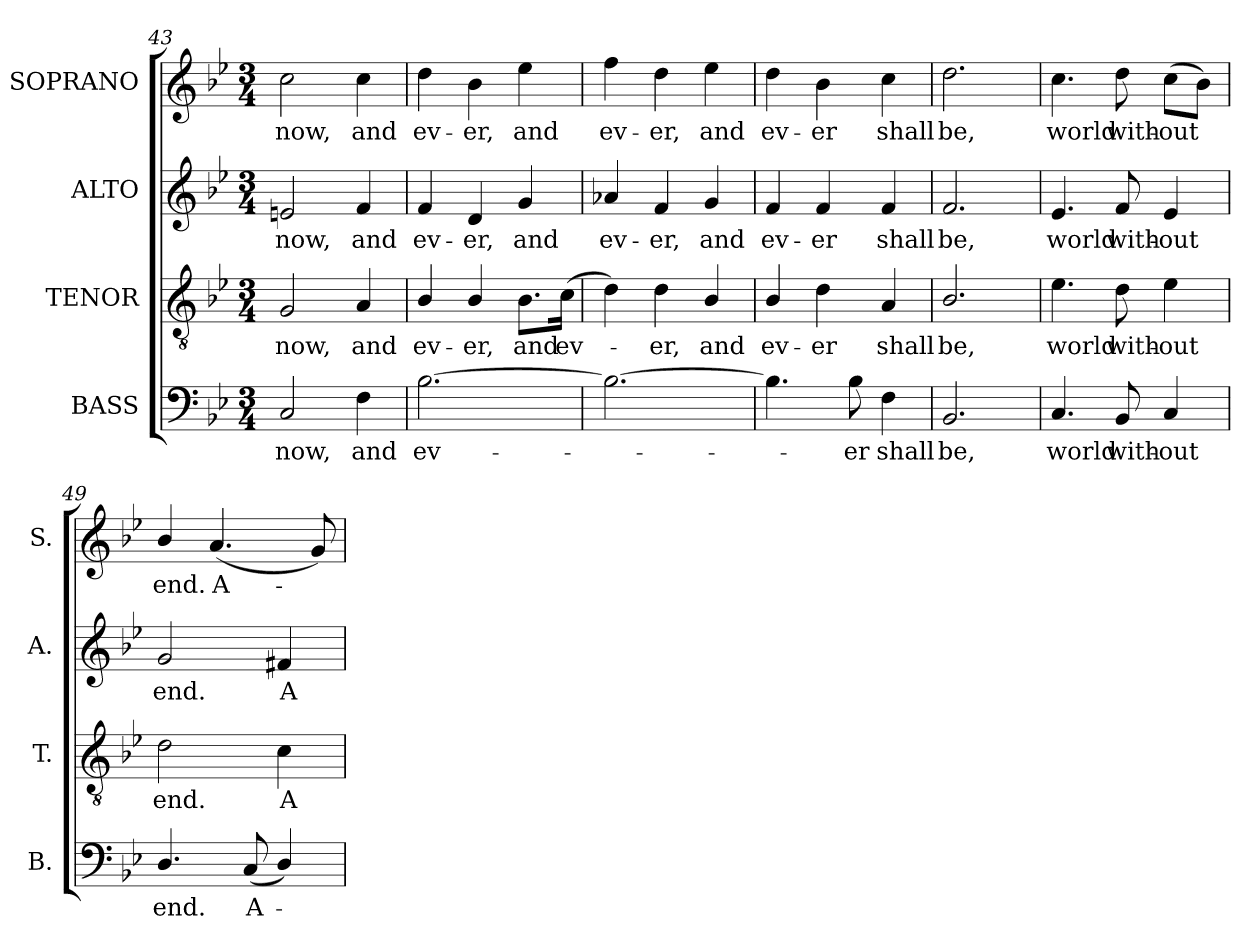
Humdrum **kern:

**kern	**text	**kern	**text	**kern	**text	**kern	**text
*part4	*part4	*part3	*part3	*part2	*part2	*part1	*part1
*staff4	*staff4	*staff3	*staff3	*staff2	*staff2	*staff1	*staff1
*I"BASS	*	*I"TENOR	*	*I"ALTO	*	*I"SOPRANO	*
*I'B.	*	*I'T.	*	*I'A.	*	*I'S.	*
!!LO:LB:g=z
*clefF4	*	*clefGv2	*	*clefG2	*	*clefG2	*
*	*	*ITrd7c12	*	*	*	*	*
*k[b-e-]	*	*k[b-e-]	*	*k[b-e-]	*	*k[b-e-]	*
*B-:	*	*B-:	*	*B-:	*	*B-:	*
*M3/4	*	*M3/4	*	*M3/4	*	*M3/4	*
=43	=43	=43	=43	=43	=43	=43	=43
!	!LO:LY:b:color=#000000	!	!	!	!	!	!
!	!	!	!LO:LY:b:color=#000000	!	!	!	!
!	!	!	!	!	!LO:LY:b:color=#000000	!	!
!	!	!	!	!	!	!	!LO:LY:b:color=#000000
2Ci/	now,	2GGi/	now,	2eni/	now,	2cci\	now,
!	!LO:LY:b:color=#000000	!	!	!	!	!	!
!	!	!	!LO:LY:b:color=#000000	!	!	!	!
!	!	!	!	!	!LO:LY:b:color=#000000	!	!
!	!	!	!	!	!	!	!LO:LY:b:color=#000000
4Fi\	and	4AAi/	and	4fi/	and	4cci\	and
=44	=44	=44	=44	=44	=44	=44	=44
!	!LO:LY:b:color=#000000	!	!	!	!	!	!
!	!	!	!LO:LY:b:color=#000000	!	!	!	!
!	!	!	!	!	!LO:LY:b:color=#000000	!	!
!	!	!	!	!	!	!	!LO:LY:b:color=#000000
[2.B-i\	ev-	4BB-i/	ev-	4fi/	ev-	4ddi\	ev-
!	!	!	!LO:LY:b:color=#000000	!	!	!	!
!	!	!	!	!	!LO:LY:b:color=#000000	!	!
!	!	!	!	!	!	!	!LO:LY:b:color=#000000
.	.	4BB-i/	-er,	4di/	-er,	4b-i\	-er,
!	!	!	!LO:LY:b:color=#000000	!	!	!	!
!	!	!	!	!	!LO:LY:b:color=#000000	!	!
!	!	!	!	!	!	!	!LO:LY:b:color=#000000
.	.	8.BB-i\L	and	4gi/	and	4ee-i\	and
!	!	!	!LO:LY:b:color=#000000	!	!	!	!
.	.	(16Ci\Jk	ev-	.	.	.	.
=45	=45	=45	=45	=45	=45	=45	=45
!	!	!	!	!	!LO:LY:b:color=#000000	!	!
!	!	!	!	!	!	!	!LO:LY:b:color=#000000
2.B-i\_	.	4Di\)	.	4a-Xi/	ev-	4ffi\	ev-
!	!	!	!LO:LY:b:color=#000000	!	!	!	!
!	!	!	!	!	!LO:LY:b:color=#000000	!	!
!	!	!	!	!	!	!	!LO:LY:b:color=#000000
.	.	4Di\	-er,	4fi/	-er,	4ddi\	-er,
!	!	!	!LO:LY:b:color=#000000	!	!	!	!
!	!	!	!	!	!LO:LY:b:color=#000000	!	!
!	!	!	!	!	!	!	!LO:LY:b:color=#000000
.	.	4BB-i/	and	4gi/	and	4ee-i\	and
=46	=46	=46	=46	=46	=46	=46	=46
!	!	!	!LO:LY:b:color=#000000	!	!	!	!
!	!	!	!	!	!LO:LY:b:color=#000000	!	!
!	!	!	!	!	!	!	!LO:LY:b:color=#000000
4.B-i\]	.	4BB-i/	ev-	4fi/	ev-	4ddi\	ev-
!	!	!	!LO:LY:b:color=#000000	!	!	!	!
!	!	!	!	!	!LO:LY:b:color=#000000	!	!
!	!	!	!	!	!	!	!LO:LY:b:color=#000000
.	.	4Di\	-er	4fi/	-er	4b-i\	-er
!	!LO:LY:b:color=#000000	!	!	!	!	!	!
8B-i\	-er	.	.	.	.	.	.
!	!LO:LY:b:color=#000000	!	!	!	!	!	!
!	!	!	!LO:LY:b:color=#000000	!	!	!	!
!	!	!	!	!	!LO:LY:b:color=#000000	!	!
!	!	!	!	!	!	!	!LO:LY:b:color=#000000
4Fi\	shall	4AAi/	shall	4fi/	shall	4cci\	shall
=47	=47	=47	=47	=47	=47	=47	=47
!	!LO:LY:b:color=#000000	!	!	!	!	!	!
!	!	!	!LO:LY:b:color=#000000	!	!	!	!
!	!	!	!	!	!LO:LY:b:color=#000000	!	!
!	!	!	!	!	!	!	!LO:LY:b:color=#000000
2.BB-i/	be,	2.BB-i/	be,	2.fi/	be,	2.ddi\	be,
=48	=48	=48	=48	=48	=48	=48	=48
!	!LO:LY:b:color=#000000	!	!	!	!	!	!
!	!	!	!LO:LY:b:color=#000000	!	!	!	!
!	!	!	!	!	!LO:LY:b:color=#000000	!	!
!	!	!	!	!	!	!	!LO:LY:b:color=#000000
4.Ci/	world	4.E-i\	world	4.e-i/	world	4.cci\	world
!	!LO:LY:b:color=#000000	!	!	!	!	!	!
!	!	!	!LO:LY:b:color=#000000	!	!	!	!
!	!	!	!	!	!LO:LY:b:color=#000000	!	!
!	!	!	!	!	!	!	!LO:LY:b:color=#000000
8BB-i/	with-	8Di\	with-	8fi/	with-	8ddi\	with-
!	!LO:LY:b:color=#000000	!	!	!	!	!	!
!	!	!	!LO:LY:b:color=#000000	!	!	!	!
!	!	!	!	!	!LO:LY:b:color=#000000	!	!
!	!	!	!	!	!	!	!LO:LY:b:color=#000000
4Ci/	-out	4E-i\	-out	4e-i/	-out	(8cci\L	-out
.	.	.	.	.	.	8b-i\J)	.
=49	=49	=49	=49	=49	=49	=49	=49
!	!LO:LY:b:color=#000000	!	!	!	!	!	!
!	!	!	!LO:LY:b:color=#000000	!	!	!	!
!	!	!	!	!	!LO:LY:b:color=#000000	!	!
!	!	!	!	!	!	!	!LO:LY:b:color=#000000
4.Di/	end.	2Di\	end.	2gi/	end.	4b-i/	end.
!	!	!	!	!	!	!	!LO:LY:b:color=#000000
.	.	.	.	.	.	(4.ai/	A-
!	!LO:LY:b:color=#000000	!	!	!	!	!	!
(8Ci/	A-	.	.	.	.	.	.
!	!	!	!LO:LY:b:color=#000000	!	!	!	!
!	!	!	!	!	!LO:LY:b:color=#000000	!	!
4Di/)	.	4Ci\	A-	4f#Xi/	A-	.	.
.	.	.	.	.	.	8gi/)	.
=	=	=	=	=	=	=	=
*-	*-	*-	*-	*-	*-	*-	*-
